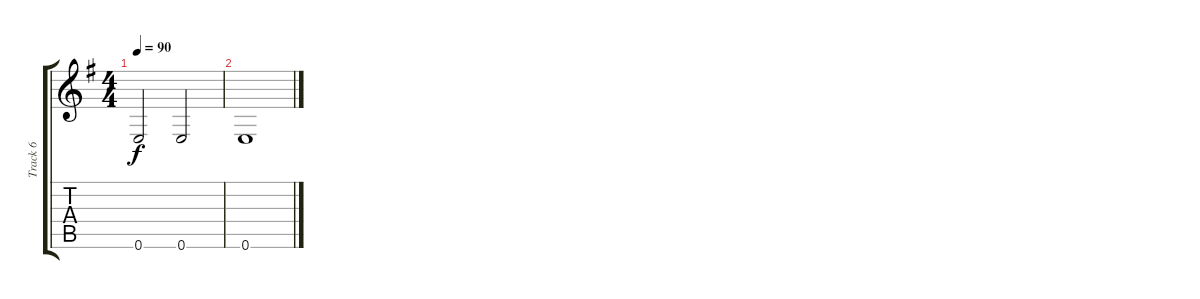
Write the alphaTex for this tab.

\track ("Track 6" "Track 6") {instrument acousticguitarnylon}
\staff {score tabs}
\tuning (E4 B3 G3 D3 A2 E2) {hide}
\ts (4 4)
\tempo 90
\clef g2
\ks g
0.6.2{dy f} 0.6.2 |
0.6.1
